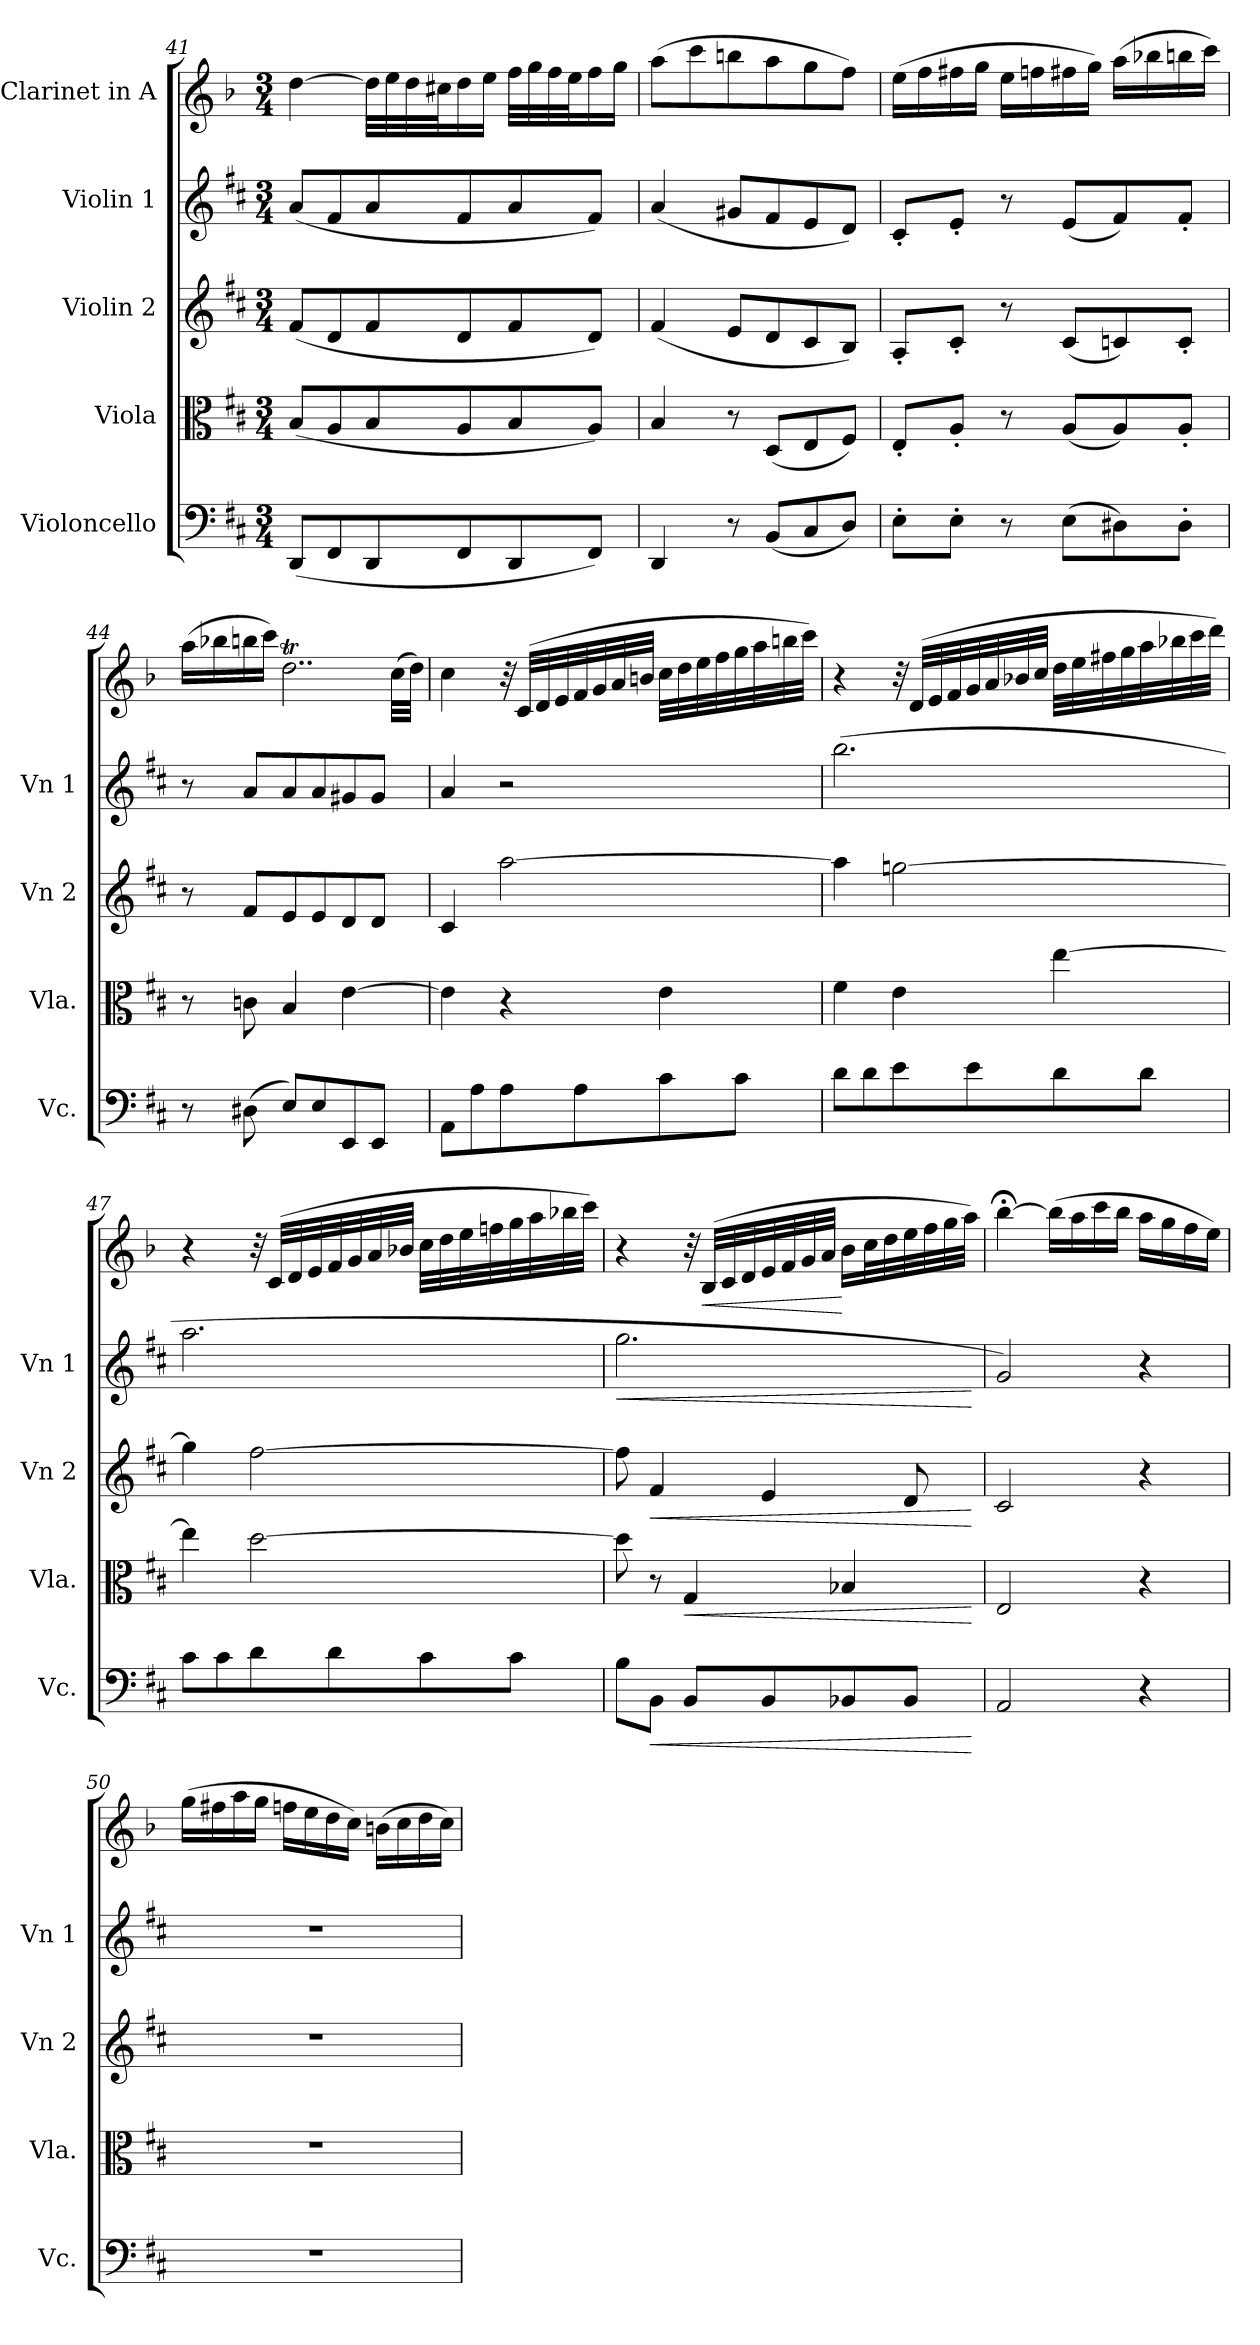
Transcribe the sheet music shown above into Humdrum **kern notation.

**kern	**dynam	**kern	**dynam	**kern	**dynam	**kern	**dynam	**kern	**dynam
*part5	*part5	*part4	*part4	*part3	*part3	*part2	*part2	*part1	*part1
*staff5	*staff5	*staff4	*staff4	*staff3	*staff3	*staff2	*staff2	*staff1	*staff1
*I"Violoncello	*	*I"Viola	*	*I"Violin 2	*	*I"Violin 1	*	*I"Clarinet in A	*
*I'Vc.	*	*I'Vla.	*	*I'Vn 2	*	*I'Vn 1	*	*	*
*clefF4	*	*clefC3	*	*clefG2	*	*clefG2	*	*clefG2	*
*	*	*	*	*	*	*	*	*ITrd2c3	*
*k[f#c#]	*	*k[f#c#]	*	*k[f#c#]	*	*k[f#c#]	*	*k[f#c#]	*
*M3/4	*	*M3/4	*	*M3/4	*	*M3/4	*	*M3/4	*
=41	=41	=41	=41	=41	=41	=41	=41	=41	=41
(<8DD/L	.	(<8B/L	.	(<8f#/L	.	(<8a/L	.	[4b\	.
8FF#/	.	8A/	.	8d/	.	8f#/	.	.	.
8DD/	.	8B/	.	8f#/	.	8a/	.	32b\LLL]	.
.	.	.	.	.	.	.	.	32cc#!\	.
.	.	.	.	.	.	.	.	32b!\	.
.	.	.	.	.	.	.	.	32a#X!\J	.
8FF#/	.	8A/	.	8d/	.	8f#/	.	16b!\	.
.	.	.	.	.	.	.	.	16cc#\JJ	.
8DD/	.	8B/	.	8f#/	.	8a/	.	32dd\LLL	.
.	.	.	.	.	.	.	.	32ee!\	.
.	.	.	.	.	.	.	.	32dd!\	.
.	.	.	.	.	.	.	.	32cc#!\J	.
8FF#/J)	.	8A/J)	.	8d/J)	.	8f#/J)	.	16dd!\	.
.	.	.	.	.	.	.	.	16ee\JJ	.
!!LO:PB:g=z
=42	=42	=42	=42	=42	=42	=42	=42	=42	=42
4DD/	.	4B/	.	(<4f#/	.	(<4a/	.	(>8ff#\L	.
.	.	.	.	.	.	.	.	8aa\	.
8r	.	8r	.	8e/L	.	8g#X/L	.	8gg#X\	.
(<8BB/L	.	(<8D/L	.	8d/	.	8f#/	.	8ff#\	.
8C#/	.	8E/	.	8c#/	.	8e/	.	8ee\	.
8D/J)	.	8F#/J)	.	8B/J)	.	8d/J)	.	8dd\J)	.
=43	=43	=43	=43	=43	=43	=43	=43	=43	=43
8E'\L	.	8E'/L	.	8A'/L	.	8c#'/L	.	(>16cc#\LL	.
.	.	.	.	.	.	.	.	16dd\	.
8E'\J	.	8A'/J	.	8c#'/J	.	8e'/J	.	16dd#X\	.
.	.	.	.	.	.	.	.	16ee\JJ	.
8r	.	8r	.	8r	.	8r	.	16cc#\LL	.
.	.	.	.	.	.	.	.	16ddn\	.
(>8E\L	.	(<8A/L	.	(<8c#/L	.	(<8e/L	.	16dd#X\	.
.	.	.	.	.	.	.	.	16ee\JJ)	.
8D#X\)	.	8A/)	.	8cn/)	.	8f#/)	.	(>16ff#\LL	.
.	.	.	.	.	.	.	.	16ggn\	.
8D#'\J	.	8A'/J	.	8c'/J	.	8f#'/J	.	16gg#X\	.
.	.	.	.	.	.	.	.	16aa\JJ)	.
=44	=44	=44	=44	=44	=44	=44	=44	=44	=44
8r	.	8r	.	8r	.	8r	.	(>16ff#\LL	.
.	.	.	.	.	.	.	.	16ggn\	.
(>8D#X\	.	8cn\	.	8f#/L	.	8a/L	.	16gg#X\	.
.	.	.	.	.	.	.	.	16aa\JJ)	.
!	!	!	!	!	!	!	!	!LO:N:head=open	!
8E/L)	.	4B/	.	8e/	.	8a/	.	4..bT\	.
8E/	.	.	.	8e/	.	8a/	.	.	.
8EE/	.	[4e\	.	8d/	.	8g#X/	.	.	.
8EE/J	.	.	.	8d/J	.	8g#/J	.	.	.
.	.	.	.	.	.	.	.	(>32a!\LLL	.
.	.	.	.	.	.	.	.	32b!\JJJ)	.
!!LO:LB:g=z
=45	=45	=45	=45	=45	=45	=45	=45	=45	=45
8AA\L	.	4e\]	.	4c#/	.	4a/	.	4a\	.
8A\	.	.	.	.	.	.	.	.	.
8A\	.	4r	.	[2aa\	.	2r	.	32r	.
.	.	.	.	.	.	.	.	(>32A/LLL	.
.	.	.	.	.	.	.	.	32B/	.
.	.	.	.	.	.	.	.	32c#/	.
8A\	.	.	.	.	.	.	.	32d/	.
.	.	.	.	.	.	.	.	32e/	.
.	.	.	.	.	.	.	.	32f#/	.
.	.	.	.	.	.	.	.	32g#X/JJJ	.
8c#\	.	4e\	.	.	.	.	.	32a\LLL	.
.	.	.	.	.	.	.	.	32b\	.
.	.	.	.	.	.	.	.	32cc#\	.
.	.	.	.	.	.	.	.	32dd\	.
8c#\J	.	.	.	.	.	.	.	32ee\	.
.	.	.	.	.	.	.	.	32ff#\	.
.	.	.	.	.	.	.	.	32gg#X\	.
.	.	.	.	.	.	.	.	32aa\JJJ)	.
=46	=46	=46	=46	=46	=46	=46	=46	=46	=46
8d\L	.	4f#\	.	4aa\]	.	(>2.bb\	.	4r	.
8d\	.	.	.	.	.	.	.	.	.
8e\	.	4e\	.	[2ggn\	.	.	.	32r	.
.	.	.	.	.	.	.	.	(>32B/LLL	.
.	.	.	.	.	.	.	.	32c#/	.
.	.	.	.	.	.	.	.	32d/	.
8e\	.	.	.	.	.	.	.	32e/	.
.	.	.	.	.	.	.	.	32f#/	.
.	.	.	.	.	.	.	.	32gn/	.
.	.	.	.	.	.	.	.	32a/JJJ	.
8d\	.	[4ee\	.	.	.	.	.	32b\LLL	.
.	.	.	.	.	.	.	.	32cc#\	.
.	.	.	.	.	.	.	.	32dd#X\	.
.	.	.	.	.	.	.	.	32ee\	.
8d\J	.	.	.	.	.	.	.	32ff#\	.
.	.	.	.	.	.	.	.	32ggn\	.
.	.	.	.	.	.	.	.	32aa\	.
.	.	.	.	.	.	.	.	32bb\JJJ)	.
!!LO:PB:g=z
=47	=47	=47	=47	=47	=47	=47	=47	=47	=47
8c#\L	.	4ee\]	.	4gg\]	.	2.aa\	.	4r	.
8c#\	.	.	.	.	.	.	.	.	.
8d\	.	[2dd\	.	[2ff#\	.	.	.	32r	.
.	.	.	.	.	.	.	.	(>32A/LLL	.
.	.	.	.	.	.	.	.	32B/	.
.	.	.	.	.	.	.	.	32c#/	.
8d\	.	.	.	.	.	.	.	32d/	.
.	.	.	.	.	.	.	.	32e/	.
.	.	.	.	.	.	.	.	32f#/	.
.	.	.	.	.	.	.	.	32gn/JJJ	.
8c#\	.	.	.	.	.	.	.	32a\LLL	.
.	.	.	.	.	.	.	.	32b\	.
.	.	.	.	.	.	.	.	32cc#\	.
.	.	.	.	.	.	.	.	32ddn\	.
8c#\J	.	.	.	.	.	.	.	32ee\	.
.	.	.	.	.	.	.	.	32ff#\	.
.	.	.	.	.	.	.	.	32ggn\	.
.	.	.	.	.	.	.	.	32aa\JJJ)	.
=48	=48	=48	=48	=48	=48	=48	=48	=48	=48
!	!	!	!	!	!	!	!LO:HP:b	!	!
8B\L	.	8dd\]	.	8ff#\]	.	2.gg\	<	4r	.
!	!LO:HP:b	!	!	!	!LO:HP:b	!	!	!	!
8BB\J	<	8r	.	4f#/	<	.	.	.	.
!	!	!	!LO:HP:b	!	!	!	!	!	!
8BB/L	.	4G/	<	.	.	.	.	32r	.
*	*	*	*	*	*	*	*	*MM52	*
!	!	!	!	!	!	!	!	!	!LO:HP:b
.	.	.	.	.	.	.	.	(>32G/LLL	<
.	.	.	.	.	.	.	.	32A/	.
.	.	.	.	.	.	.	.	32B/	.
*	*	*	*	*	*	*	*	*MM50	*
8BB/	.	.	.	4e/	.	.	.	32c#/	.
.	.	.	.	.	.	.	.	32d/	.
.	.	.	.	.	.	.	.	32e/	.
.	.	.	.	.	.	.	.	32f#/JJJ	.
*	*	*	*	*	*	*	*	*MM48	*
8BB-X/	.	4B-X/	.	.	.	.	.	16g\LL	[
.	.	.	.	.	.	.	.	32a\L	.
.	.	.	.	.	.	.	.	32b\	.
*	*	*	*	*	*	*	*	*MM45	*
8BB-/J	.	.	.	8d/	.	.	.	32cc#\	.
.	.	.	.	.	.	.	.	32dd\	.
.	.	.	.	.	.	.	.	32ee\	.
.	.	.	.	.	.	.	.	32ff#\JJJ)	.
.	[	.	[	.	[	.	[	.	.
!!LO:LB:g=z
=49	=49	=49	=49	=49	=49	=49	=49	=49	=49
*	*	*	*	*	*	*	*	*MM55	*
2AA/	.	2E/	.	2c#/	.	2g/)	.	[4gg;<\	.
.	.	.	.	.	.	.	.	(>16gg\LL]	.
.	.	.	.	.	.	.	.	16ff#\	.
.	.	.	.	.	.	.	.	16aa\	.
.	.	.	.	.	.	.	.	16gg\JJ	.
4r	.	4r	.	4r	.	4r	.	16ff#\LL	.
.	.	.	.	.	.	.	.	16ee\	.
.	.	.	.	.	.	.	.	16dd\	.
.	.	.	.	.	.	.	.	16cc#\JJ)	.
=50	=50	=50	=50	=50	=50	=50	=50	=50	=50
2.r	.	2.r	.	2.r	.	2.r	.	(>16ee\LL	.
.	.	.	.	.	.	.	.	16dd#X\	.
.	.	.	.	.	.	.	.	16ff#\	.
.	.	.	.	.	.	.	.	16ee\JJ	.
.	.	.	.	.	.	.	.	16ddn\LL	.
.	.	.	.	.	.	.	.	16cc#\	.
*	*	*	*	*	*	*	*	*MM52	*
.	.	.	.	.	.	.	.	16b\	.
.	.	.	.	.	.	.	.	16a\JJ)	.
*	*	*	*	*	*	*	*	*MM50	*
.	.	.	.	.	.	.	.	(>16g#X\LL	.
.	.	.	.	.	.	.	.	16a\	.
*	*	*	*	*	*	*	*	*MM40	*
.	.	.	.	.	.	.	.	16b\	.
.	.	.	.	.	.	.	.	16a\JJ)	.
=	=	=	=	=	=	=	=	=	=
*-	*-	*-	*-	*-	*-	*-	*-	*-	*-
